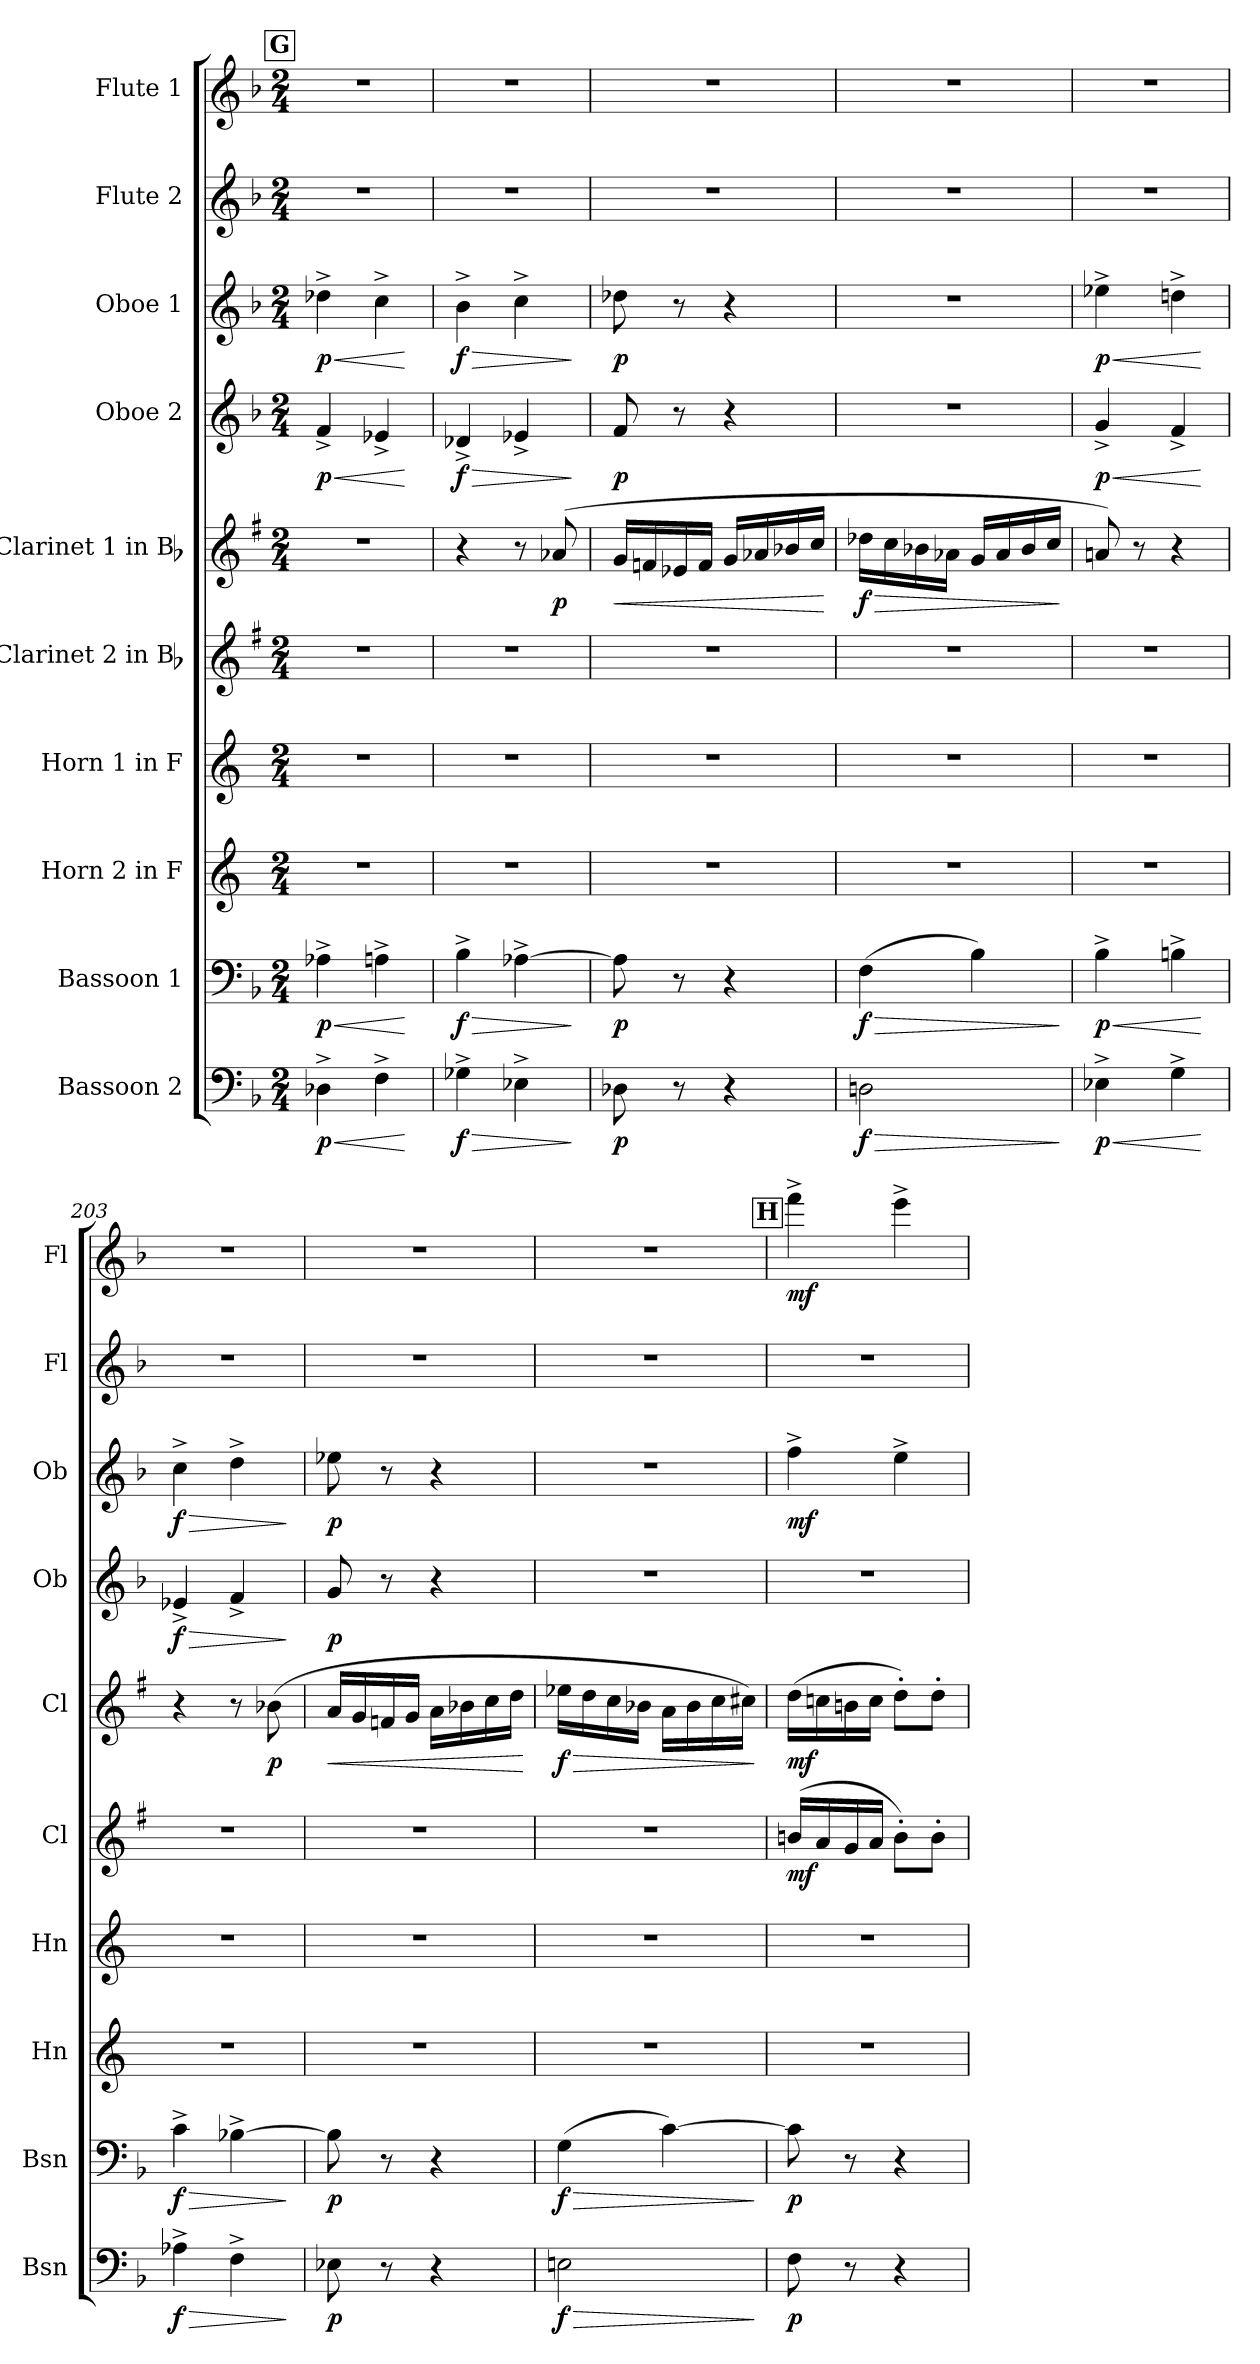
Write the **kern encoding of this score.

**kern	**dynam	**kern	**dynam	**kern	**kern	**kern	**dynam	**kern	**dynam	**kern	**dynam	**kern	**dynam	**kern	**kern	**dynam
*part10	*part10	*part9	*part9	*part8	*part7	*part6	*part6	*part5	*part5	*part4	*part4	*part3	*part3	*part2	*part1	*part1
*staff10	*staff10	*staff9	*staff9	*staff8	*staff7	*staff6	*staff6	*staff5	*staff5	*staff4	*staff4	*staff3	*staff3	*staff2	*staff1	*staff1
*I"Bassoon 2	*	*I"Bassoon 1	*	*I"Horn 2 in F	*I"Horn 1 in F	*I"Clarinet 2 in Bb	*	*I"Clarinet 1 in Bb	*	*I"Oboe 2	*	*I"Oboe 1	*	*I"Flute 2	*I"Flute 1	*
*I'Bsn	*	*I'Bsn	*	*I'Hn	*I'Hn	*I'Cl	*	*I'Cl	*	*I'Ob	*	*I'Ob	*	*I'Fl	*I'Fl	*
*clefF4	*	*clefF4	*	*clefG2	*clefG2	*clefG2	*	*clefG2	*	*clefG2	*	*clefG2	*	*clefG2	*clefG2	*
*	*	*	*	*ITrd4c7	*ITrd4c7	*ITrd1c2	*	*ITrd1c2	*	*	*	*	*	*	*	*
*k[b-]	*	*k[b-]	*	*k[b-]	*k[b-]	*k[b-]	*	*k[b-]	*	*k[b-]	*	*k[b-]	*	*k[b-]	*k[b-]	*
*M2/4	*	*M2/4	*	*M2/4	*M2/4	*M2/4	*	*M2/4	*	*M2/4	*	*M2/4	*	*M2/4	*M2/4	*
!!LO:REH:place=s1:a:B:cj:fs=14:t=G
=198	=198	=198	=198	=198	=198	=198	=198	=198	=198	=198	=198	=198	=198	=198	=198	=198
!	!LO:HP:b	!	!LO:HP:b	!	!	!	!	!	!	!	!LO:HP:b	!	!LO:HP:b	!	!	!
!	!LO:DY:n=1:b	!	!LO:DY:n=1:b	!	!	!	!	!	!	!	!LO:DY:n=1:b	!	!LO:DY:n=1:b	!	!	!
4D-X^\	< p	4A-X^\	< p	2r	2r	2r	.	2r	.	4f^/	< p	4dd-X^\	< p	2r	2r	.
4F^\	.	4An^\	.	.	.	.	.	.	.	4e-X^/	.	4cc^\	.	.	.	.
.	[	.	[	.	.	.	.	.	.	.	[	.	[	.	.	.
=199	=199	=199	=199	=199	=199	=199	=199	=199	=199	=199	=199	=199	=199	=199	=199	=199
!	!LO:HP:b	!	!LO:HP:b	!	!	!	!	!	!	!	!LO:HP:b	!	!LO:HP:b	!	!	!
!	!LO:DY:n=1:b	!	!LO:DY:n=1:b	!	!	!	!	!	!	!	!LO:DY:n=1:b	!	!LO:DY:n=1:b	!	!	!
4G-X^\	> f	4B-^\	> f	2r	2r	2r	.	4r	.	4d-X^/	> f	4b-^\	> f	2r	2r	.
4E-X^\	.	[4A-X^\	.	.	.	.	.	8r	.	4e-X^/	.	4cc^\	.	.	.	.
!	!	!	!	!	!	!	!	!	!LO:DY:b	!	!	!	!	!	!	!
.	.	.	.	.	.	.	.	(8g-X/	p	.	.	.	.	.	.	.
.	]	.	]	.	.	.	.	.	.	.	]	.	]	.	.	.
=200	=200	=200	=200	=200	=200	=200	=200	=200	=200	=200	=200	=200	=200	=200	=200	=200
!	!LO:DY:b	!	!LO:DY:b	!	!	!	!	!	!LO:HP:b	!	!LO:DY:b	!	!LO:DY:b	!	!	!
8D-X\	p	8A-\]	p	2r	2r	2r	.	16f/LL	<	8f/	p	8dd-X\	p	2r	2r	.
.	.	.	.	.	.	.	.	16e-X/	.	.	.	.	.	.	.	.
8r	.	8r	.	.	.	.	.	16d-X/	.	8r	.	8r	.	.	.	.
.	.	.	.	.	.	.	.	16e-/JJ	.	.	.	.	.	.	.	.
4r	.	4r	.	.	.	.	.	16f/LL	.	4r	.	4r	.	.	.	.
.	.	.	.	.	.	.	.	16g-X/	.	.	.	.	.	.	.	.
.	.	.	.	.	.	.	.	16a-X/	.	.	.	.	.	.	.	.
.	.	.	.	.	.	.	.	16b-/JJ	.	.	.	.	.	.	.	.
.	.	.	.	.	.	.	.	.	[	.	.	.	.	.	.	.
!!LO:PB:g=z
=201	=201	=201	=201	=201	=201	=201	=201	=201	=201	=201	=201	=201	=201	=201	=201	=201
!	!LO:HP:b	!	!LO:HP:b	!	!	!	!	!	!LO:HP:b	!	!	!	!	!	!	!
!	!LO:DY:n=1:b	!	!LO:DY:n=1:b	!	!	!	!	!	!LO:DY:n=1:b	!	!	!	!	!	!	!
2Dn\	> f	(4F\	> f	2r	2r	2r	.	16cc-X\LL	> f	2r	.	2r	.	2r	2r	.
.	.	.	.	.	.	.	.	16b-\	.	.	.	.	.	.	.	.
.	.	.	.	.	.	.	.	16a-X\	.	.	.	.	.	.	.	.
.	.	.	.	.	.	.	.	16g-X\JJ	.	.	.	.	.	.	.	.
.	.	4B-\)	.	.	.	.	.	16f/LL	.	.	.	.	.	.	.	.
.	.	.	.	.	.	.	.	16g-/	.	.	.	.	.	.	.	.
.	.	.	.	.	.	.	.	16a-/	.	.	.	.	.	.	.	.
.	.	.	.	.	.	.	.	16b-/JJ	.	.	.	.	.	.	.	.
.	]	.	]	.	.	.	.	.	]	.	.	.	.	.	.	.
=202	=202	=202	=202	=202	=202	=202	=202	=202	=202	=202	=202	=202	=202	=202	=202	=202
!	!LO:HP:b	!	!LO:HP:b	!	!	!	!	!	!	!	!LO:HP:b	!	!LO:HP:b	!	!	!
!	!LO:DY:n=1:b	!	!LO:DY:n=1:b	!	!	!	!	!	!	!	!LO:DY:n=1:b	!	!LO:DY:n=1:b	!	!	!
4E-X^\	< p	4B-^\	< p	2r	2r	2r	.	8gn/)	.	4g^/	< p	4ee-X^\	< p	2r	2r	.
.	.	.	.	.	.	.	.	8r	.	.	.	.	.	.	.	.
4G^\	.	4Bn^\	.	.	.	.	.	4r	.	4f^/	.	4ddn^\	.	.	.	.
.	[	.	[	.	.	.	.	.	.	.	[	.	[	.	.	.
=203	=203	=203	=203	=203	=203	=203	=203	=203	=203	=203	=203	=203	=203	=203	=203	=203
!	!LO:HP:b	!	!LO:HP:b	!	!	!	!	!	!	!	!LO:HP:b	!	!LO:HP:b	!	!	!
!	!LO:DY:n=1:b	!	!LO:DY:n=1:b	!	!	!	!	!	!	!	!LO:DY:n=1:b	!	!LO:DY:n=1:b	!	!	!
4A-X^\	> f	4c^\	> f	2r	2r	2r	.	4r	.	4e-X^/	> f	4cc^\	> f	2r	2r	.
4F^\	.	[4B-X^\	.	.	.	.	.	8r	.	4f^/	.	4dd^\	.	.	.	.
!	!	!	!	!	!	!	!	!	!LO:DY:b	!	!	!	!	!	!	!
.	.	.	.	.	.	.	.	(8a-X\	p	.	.	.	.	.	.	.
.	]	.	]	.	.	.	.	.	.	.	]	.	]	.	.	.
=204	=204	=204	=204	=204	=204	=204	=204	=204	=204	=204	=204	=204	=204	=204	=204	=204
!	!LO:DY:b	!	!LO:DY:b	!	!	!	!	!	!LO:HP:b	!	!LO:DY:b	!	!LO:DY:b	!	!	!
8E-X\	p	8B-\]	p	2r	2r	2r	.	16g/LL	<	8g/	p	8ee-X\	p	2r	2r	.
.	.	.	.	.	.	.	.	16f/	.	.	.	.	.	.	.	.
8r	.	8r	.	.	.	.	.	16e-X/	.	8r	.	8r	.	.	.	.
.	.	.	.	.	.	.	.	16f/JJ	.	.	.	.	.	.	.	.
4r	.	4r	.	.	.	.	.	16g\LL	.	4r	.	4r	.	.	.	.
.	.	.	.	.	.	.	.	16a-X\	.	.	.	.	.	.	.	.
.	.	.	.	.	.	.	.	16b-\	.	.	.	.	.	.	.	.
.	.	.	.	.	.	.	.	16cc\JJ	.	.	.	.	.	.	.	.
.	.	.	.	.	.	.	.	.	[	.	.	.	.	.	.	.
=205	=205	=205	=205	=205	=205	=205	=205	=205	=205	=205	=205	=205	=205	=205	=205	=205
!	!LO:HP:b	!	!LO:HP:b	!	!	!	!	!	!LO:HP:b	!	!	!	!	!	!	!
!	!LO:DY:n=1:b	!	!LO:DY:n=1:b	!	!	!	!	!	!LO:DY:n=1:b	!	!	!	!	!	!	!
2En\	> f	(4G\	> f	2r	2r	2r	.	16dd-X\LL	> f	2r	.	2r	.	2r	2r	.
.	.	.	.	.	.	.	.	16cc\	.	.	.	.	.	.	.	.
.	.	.	.	.	.	.	.	16b-\	.	.	.	.	.	.	.	.
.	.	.	.	.	.	.	.	16a-X\JJ	.	.	.	.	.	.	.	.
.	.	[4c\)	.	.	.	.	.	16g\LL	.	.	.	.	.	.	.	.
.	.	.	.	.	.	.	.	16a-\	.	.	.	.	.	.	.	.
.	.	.	.	.	.	.	.	16b-\	.	.	.	.	.	.	.	.
.	.	.	.	.	.	.	.	16bn\JJ)	.	.	.	.	.	.	.	.
.	]	.	]	.	.	.	.	.	]	.	.	.	.	.	.	.
!!LO:REH:place=s1:a:B:cj:fs=14:t=H
=206	=206	=206	=206	=206	=206	=206	=206	=206	=206	=206	=206	=206	=206	=206	=206	=206
!	!LO:DY:b	!	!LO:DY:b	!	!	!	!LO:DY:b	!	!LO:DY:b	!	!	!	!LO:DY:b	!	!	!LO:DY:b
8F\	p	8c\]	p	2r	2r	(16an/LL	mf	(16cc\LL	mf	2r	.	4ff^\	mf	2r	4fff^\	mf
.	.	.	.	.	.	16g/	.	16b-X\	.	.	.	.	.	.	.	.
8r	.	8r	.	.	.	16f/	.	16an\	.	.	.	.	.	.	.	.
.	.	.	.	.	.	16g/JJ	.	16b-\JJ	.	.	.	.	.	.	.	.
4r	.	4r	.	.	.	8a'\L)	.	8cc'\L)	.	.	.	4ee^\	.	.	4eee^\	.
.	.	.	.	.	.	8a'\J	.	8cc'\J	.	.	.	.	.	.	.	.
=	=	=	=	=	=	=	=	=	=	=	=	=	=	=	=	=
*-	*-	*-	*-	*-	*-	*-	*-	*-	*-	*-	*-	*-	*-	*-	*-	*-
